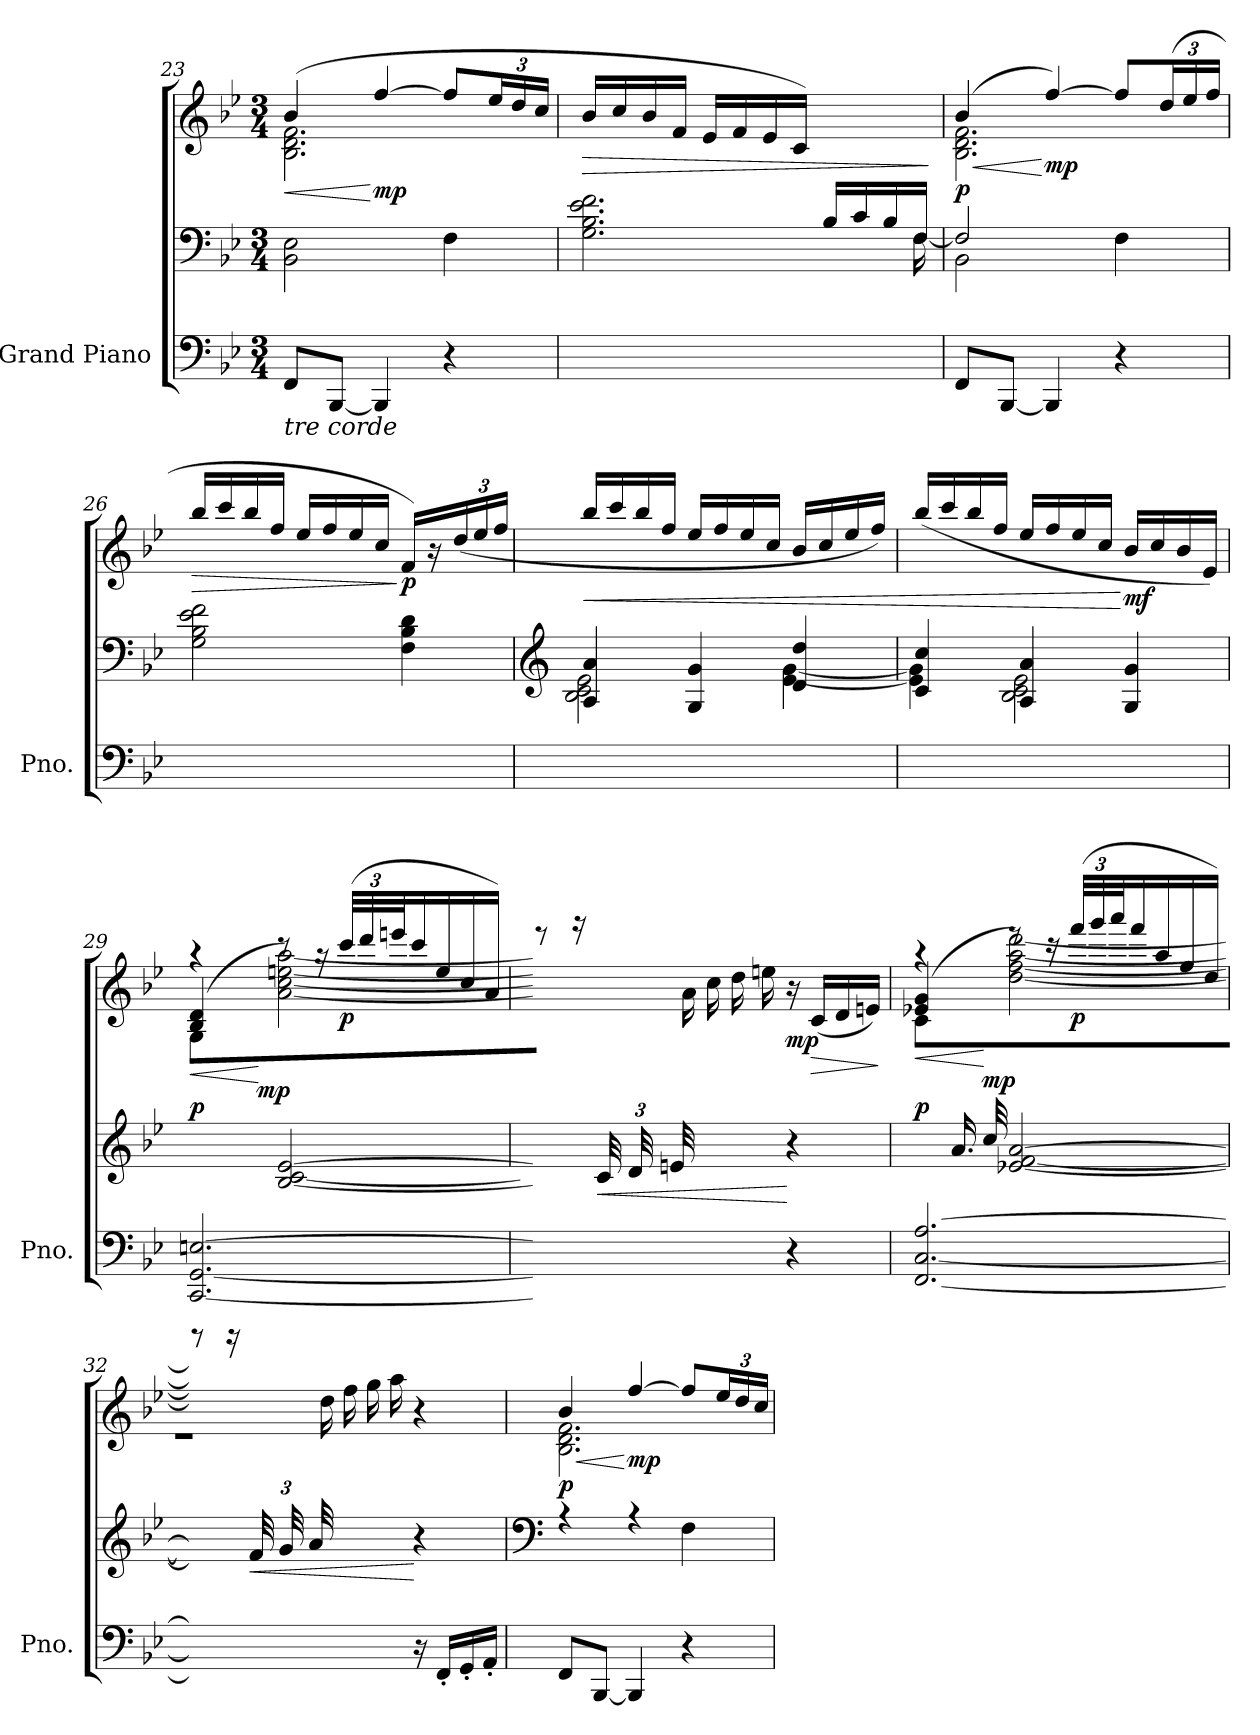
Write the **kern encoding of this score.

**kern	**kern	**kern	**dynam
*part1	*part1	*part1	*part1
*staff3	*staff2	*staff1	*staff1/2/3
*I"Grand Piano	*	*	*
*I'Pno.	*	*	*
!!LO:LB:g=z
*clefF4	*clefF4	*clefG2	*
*k[b-e-]	*k[b-e-]	*k[b-e-]	*
*M3/4	*M3/4	*M3/4	*
*MM82	*MM82	*MM82	*
=23	=23	=23	=23
*	*^	*	*
!	!	!	!LO:TX:a:B:t=Un peu animé	!
!LO:TX:b:i:t=tre corde	!	!	!	!
!	!	!	!	!LO:HP:b
*	*	*	*^	*
!	!	!	!	!	!LO:DY:n=1:b
!	!	!	!	!	!LO:DY:n=2:b
8FF/L	2.ryy	2BB-\ 2E-\	(>4b-/	2.B-\ 2.d\ 2.f\	< p other-dynamics
[8BBB-/J	.	.	.	.	.
!	!	!	!	!	!LO:DY:n=3:b
4BBB-/]	.	.	[4ff/	.	[ mp
4r	.	4F\	8ff/L]	.	.
*	*	*	*Xbrackettup	*	*
.	.	.	24ee-/L	.	.
.	.	.	24dd/	.	.
.	.	.	24cc/JJ	.	.
*	*	*	*v	*v	*
=24	=24	=24	=24	=24
*	*	*^	*	*
!	!	!	!	!	!LO:HP:b
4ryy	2ryy	2ryy	2.G\ 2.B-\ 2.e-\ 2.f\	16b-/LL	>
.	.	.	.	16cc/	.
.	.	.	.	16b-/	.
.	.	.	.	16f/JJ	.
4ryy	.	.	.	16e-/LL	.
.	.	.	.	16f/	.
.	.	.	.	16e-/	.
.	.	.	.	16c/JJ)	.
4ryy	16B-/LL	8.ryy	.	4ryy	.
.	16c/	.	.	.	.
.	16B-/	.	.	.	.
.	16F/JJ	[16F\	.	.	.
*	*v	*v	*v	*	*
.	.	.	]
=25	=25	=25	=25
*	*^	*	*
!	!	!	!	!LO:HP:b
*	*	*	*^	*
!	!	!	!	!	!LO:DY:n=1:b
8FF/L	2F/]	2BB-\	(>4b-/	2.B-\ 2.d\ 2.f\	< p
[8BBB-/J	.	.	.	.	.
!	!	!	!	!	!LO:DY:n=2:b
4BBB-/]	.	.	[4ff/)	.	[ mp
4r	4ryy	4F\	8ff/L]	.	.
.	.	.	(>24dd/L	.	.
.	.	.	24ee-/	.	.
.	.	.	24ff/JJ	.	.
*	*	*	*v	*v	*
!!LO:PB:g=z
=26	=26	=26	=26	=26
!	!	!	!	!LO:HP:b
2.ryy	2G\ 2B-\ 2e-\ 2f\	4ryy	16bb-/LL	>
.	.	.	16ccc/	.
.	.	.	16bb-/	.
.	.	.	16ff/JJ	.
.	.	4ryy	16ee-/LL	.
.	.	.	16ff/	.
.	.	.	16ee-/	.
.	.	.	16cc/JJ	.
!	!	!	!	!LO:DY:n=1:b
.	4F\ 4B-\ 4d\	4ryy	16f/LL)	] p
.	.	.	16r	.
.	.	.	(>24dd/	.
.	.	.	24ee-/	.
.	.	.	24ff/JJ	.
=27	=27	=27	=27	=27
*	*clefG2	*	*	*
!	!	!	!	!LO:HP:b
2.ryy	4A/ 4a/	2B-\ 2c\ 2e-\	16bb-/LL	<
.	.	.	16ccc/	.
.	.	.	16bb-/	.
.	.	.	16ff/JJ	.
.	4G/ 4g/	.	16ee-/LL	.
.	.	.	16ff/	.
.	.	.	16ee-/	.
.	.	.	16cc/JJ	.
.	4d/ 4dd/	[4e-\ [4g\	16b-/LL	.
.	.	.	16cc/	.
.	.	.	16ee-/	.
.	.	.	16ff/JJ)	.
=28	=28	=28	=28	=28
2.ryy	4c/ 4cc/	4e-\] 4g\]	(>16bb-/LL	.
.	.	.	16ccc/	.
.	.	.	16bb-/	.
.	.	.	16ff/JJ	.
.	4A/ 4a/	2B-\ 2c\ 2e-\	16ee-/LL	.
.	.	.	16ff/	.
.	.	.	16ee-/	.
.	.	.	16cc/JJ	.
!	!	!	!	!LO:DY:n=1:b
.	4G/ 4g/	.	16b-/LL	[ mf
.	.	.	16cc/	.
.	.	.	16b-/	.
.	.	.	16e-/JJ)	.
*	*v	*v	*	*
!!LO:LB:g=z
=29	=29	=29	=29
*	*	*^	*
*	*	*	*^	*
!	!	!	!	!	!LO:HP:b
!	!	!	!	!	!LO:DY:n=1:a=2
[2.CC/ [2.GG/ [2.En/	8ryy	4raa	(>4B-/ 4d/	8G\L	< p
.	16.en/L	.	.	2ryy	.
!	!	!	!	!	!LO:DY:n=2:a=2
.	32g/JJk	.	.	.	[ mp
!	!	!	!	!	!LO:DY:n=3:a=2
!	!	!	!	!	!LO:DY:n=4:a=2
.	[2B-/ [2c/ [2e/	8rccc	[2a\ [2cc\ [2een\ [2aa\)	.	p other-dynamics
.	.	16raa	.	.	.
!	!	!	!	!	!LO:DY:n=5:b
.	.	(>48ccc/LLL	.	.	p
.	.	48ddd/	.	.	.
.	.	48eeen/J	.	.	.
.	.	16ccc/	.	.	.
.	.	16ee/	.	.	.
.	.	16cc/	.	8ryy	.
.	.	16a/JJ)	.	.	.
*	*	*	*v	*v	*
=30	=30	=30	=30	=30
*	*^	*	*	*
2CC/yy] 2GG/yy] 2E/yy]	8.ryy	2B-/yy] 2c/yy] 2e/yy]	8r	2a\yy] 2cc\yy] 2ee\yy] 2aa\yy]	.
.	.	.	16r	.	.
*	*Xbrackettup	*	*	*	*
!	!	!	!	!	!LO:HP:b=2
.	(>48c/LLL	.	16ryy	.	<
.	48d/	.	.	.	.
.	48en/J	.	.	.	.
.	2ryy	.	16a\	.	.
.	.	.	16cc\	.	.
.	.	.	16dd\	.	.
.	.	.	16een\JJ)	.	.
!	!	!	!	!	!LO:DY:n=1:b
4r	.	4r	16r	4ryy	[ mp
!	!	!	!	!	!LO:HP:b
.	.	.	(<16c/LL	.	>
.	.	.	16d/	.	.
.	.	.	16en/JJ)	.	.
*	*v	*v	*	*	*
*	*	*v	*v	*
.	.	.	]
=31	=31	=31	=31
*	*	*^	*
*	*	*	*^	*
!	!	!	!	!	!LO:HP:b
!	!	!	!	!	!LO:DY:n=1:a=2
[2.FF/ [2.C/ [2.A/	8ryy	4raa	(>4e-X/ 4g/	8c\L	< p
.	16.a/L	.	.	2ryy	.
!	!	!	!	!	!LO:DY:n=2:a=2
.	32cc/JJk	.	.	.	[ mp
!	!	!	!	!	!LO:DY:n=3:a=2
!	!	!	!	!	!LO:DY:n=4:a=2
.	[2e-X/ [2f/ [2a/	8reee	[2dd\ [2ff\ [2aa\ [2ddd\)	.	p other-dynamics
.	.	16rccc	.	.	.
!	!	!	!	!	!LO:DY:n=5:b
.	.	(>48fff/LLL	.	.	p
.	.	48ggg/	.	.	.
.	.	48aaa/J	.	.	.
.	.	16fff/	.	.	.
.	.	16aa/	.	.	.
.	.	16ff/	.	8ryy	.
.	.	16dd/JJ)	.	.	.
*	*	*	*v	*v	*
!!LO:LB:g=z
=32	=32	=32	=32	=32
*^	*^	*	*	*
2ryy	2FF/yy] 2C/yy] 2A/yy]	8.ryy	2e-/yy] 2f/yy] 2a/yy]	8r	2dd\yy] 2ff\yy] 2aa\yy] 2ddd\yy]	.
.	.	.	.	16r	.	.
!	!	!	!	!	!	!LO:HP:b=2
.	.	(>48f/LLL	.	16ryy	.	<
.	.	48g/	.	.	.	.
.	.	48a/J	.	.	.	.
.	.	2ryy	.	16dd\	.	.
.	.	.	.	16ff\	.	.
.	.	.	.	16gg\	.	.
.	.	.	.	16aa\JJ)	.	.
!	!	!	!	!	!	!LO:DY:n=1:b=3
!	!	!	!	!	!	!LO:DY:n=2:b
4ryy	16r	.	4r	4r	4ryy	[ mp mp
.	16FF'/LL	.	.	.	.	.
.	16GG'/	.	.	.	.	.
.	16AA'/JJ	.	.	.	.	.
*v	*v	*	*	*	*	*
=33	=33	=33	=33	=33	=33
*	*clefF4	*	*	*	*
*^	*	*	*	*	*
!	!	!	!	!	!	!LO:HP:b
!	!	!	!	!	!	!LO:DY:n=1:b
*v	*v	*	*	*	*	*
8FF/L	2.ryy	4rA	4b-/	2.B-\ 2.d\ 2.f\	< p
[8BBB-/J	.	.	.	.	.
!	!	!	!	!	!LO:DY:n=2:b
4BBB-/]	.	4rA	[4ff/	.	[ mp
4r	.	4F\	8ff/L]	.	.
.	.	.	24ee-/L	.	.
.	.	.	24dd/	.	.
.	.	.	24cc/JJ	.	.
*	*v	*v	*	*	*
*	*	*v	*v	*
=	=	=	=
*-	*-	*-	*-
